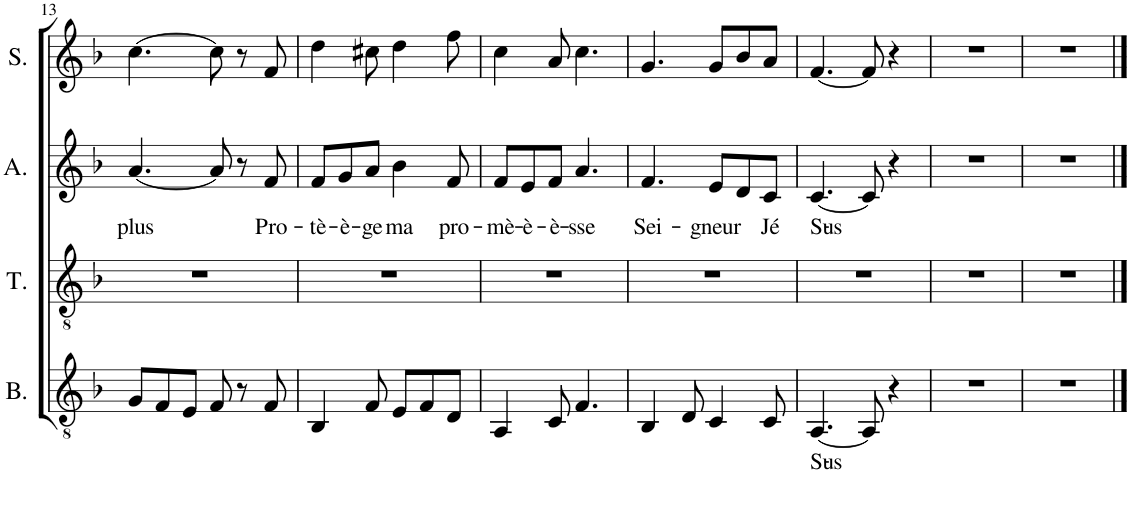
**kern	**text	**kern	**kern	**text	**kern
*part4	*part4	*part3	*part2	*part2	*part1
*staff4	*staff4	*staff3	*staff2	*staff2	*staff1
*I"Bass	*	*I"Tenor	*I"Alto	*	*I"Soprano
*I'B.	*	*I'T.	*I'A.	*	*I'S.
!!LO:PB:g=z
*clefGv2	*	*clefGv2	*clefG2	*	*clefG2
*k[b-]	*	*k[b-]	*k[b-]	*	*k[b-]
*M6/8	*	*M6/8	*M6/8	*	*M6/8
=13	=13	=13	=13	=13	=13
!	!	!	!	!LO:LY:b	!
8G/L	.	2.r	[4.a/	plus	[4.cc\
8F/	.	.	.	.	.
8E/J	.	.	.	.	.
8F/	.	.	8a/]	.	8cc\]
8r	.	.	8r	.	8r
!	!	!	!	!LO:LY:b	!
8F/	.	.	8f/	Pro-	8f/
=14	=14	=14	=14	=14	=14
!	!	!	!	!LO:LY:b	!
4BB-/	.	2.r	8f/L	-tè-	4dd\
!	!	!	!	!LO:LY:b	!
.	.	.	8g/	-è-	.
!	!	!	!	!LO:LY:b	!
8F/	.	.	8a/J	-ge	8cc#X\
!	!	!	!	!LO:LY:b	!
8E/L	.	.	4b-\	ma	4dd\
8F/	.	.	.	.	.
!	!	!	!	!LO:LY:b	!
8D/J	.	.	8f/	pro-	8ff\
=15	=15	=15	=15	=15	=15
!	!	!	!	!LO:LY:b	!
4AA/	.	2.r	8f/L	-mè-	4cc\
!	!	!	!	!LO:LY:b	!
.	.	.	8e/	-è-	.
!	!	!	!	!LO:LY:b	!
8C/	.	.	8f/J	-è-	8a/
!	!	!	!	!LO:LY:b	!
4.F/	.	.	4.a/	-sse	4.cc\
=16	=16	=16	=16	=16	=16
!	!	!	!	!LO:LY:b	!
4BB-/	.	2.r	4.f/	Sei-	4.g/
8D/	.	.	.	.	.
!	!	!	!	!LO:LY:b	!
4C/	.	.	8e/L	-gneur	8g/L
.	.	.	8d/	.	8b-/
!	!	!	!	!LO:LY:b	!
8C/	.	.	8c/J	Jé	8a/J
=17	=17	=17	=17	=17	=17
!	!LO:LY:b	!	!	!LO:LY:b	!
[4.AA/	Sus-	2.r	[4.c/	Sus-	[4.f/
8AA/]	.	.	8c/]	.	8f/]
4r	.	.	4r	.	4r
=18	=18	=18	=18	=18	=18
2.r	.	2.r	2.r	.	2.r
=19	=19	=19	=19	=19	=19
2.r	.	2.r	2.r	.	2.r
==	==	==	==	==	==
*-	*-	*-	*-	*-	*-
